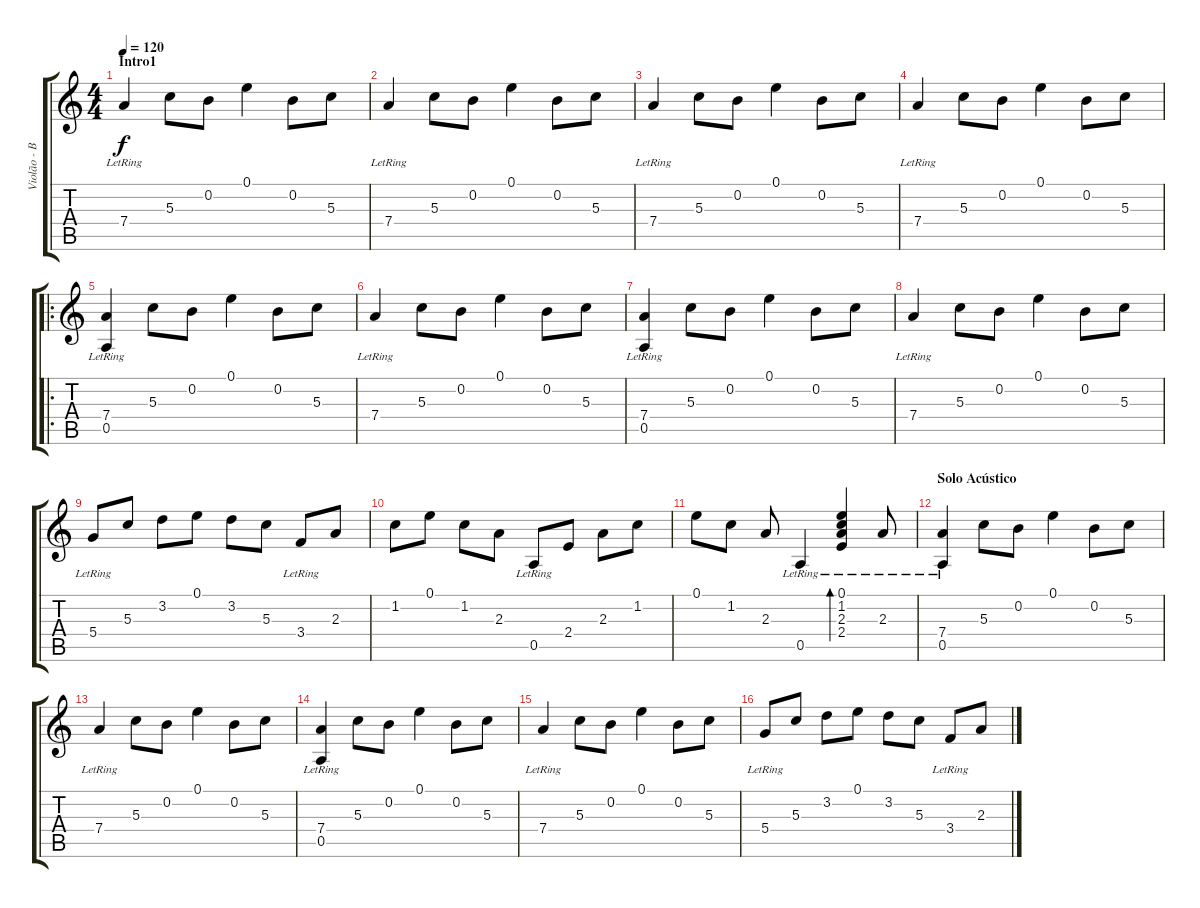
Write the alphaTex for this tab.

\track ("Violão - Base" "Violão - B") {instrument acousticguitarsteel}
\staff {score tabs}
\tuning (E4 B3 G3 D3 A2 E2) {hide}
\ts (4 4)
\section ("" "Intro1")
\tempo 120
\clef g2
\ks c
7.4{lr}.4{dy f instrument acousticguitarsteel} 5.3.8 0.2.8 0.1.4 0.2.8 5.3.8 |
7.4{lr}.4 5.3.8 0.2.8 0.1.4 0.2.8 5.3.8 |
7.4{lr}.4 5.3.8 0.2.8 0.1.4 0.2.8 5.3.8 |
7.4{lr}.4 5.3.8 0.2.8 0.1.4 0.2.8 5.3.8 |
\ro
(7.4{lr} 0.5{lr}).4 5.3.8 0.2.8 0.1.4 0.2.8 5.3.8 |
7.4{lr}.4 5.3.8 0.2.8 0.1.4 0.2.8 5.3.8 |
(7.4{lr} 0.5{lr}).4 5.3.8 0.2.8 0.1.4 0.2.8 5.3.8 |
7.4{lr}.4 5.3.8 0.2.8 0.1.4 0.2.8 5.3.8 |
5.4{lr}.8 5.3.8 3.2.8 0.1.8 3.2.8 5.3.8 3.4{lr}.8 2.3.8 |
1.2.8 0.1.8 1.2.8 2.3.8 0.5{lr}.8 2.4.8 2.3.8 1.2.8 |
0.1.8 1.2.8 2.3.8 0.5{lr}.4 (0.1 1.2 2.3{lr} 2.4).4{bd 240} 2.3{lr}.8 |
\section ("" "Solo Acústico")
(7.4{lr} 0.5{lr}).4 5.3.8 0.2.8 0.1.4 0.2.8 5.3.8 |
7.4{lr}.4 5.3.8 0.2.8 0.1.4 0.2.8 5.3.8 |
(7.4{lr} 0.5{lr}).4 5.3.8 0.2.8 0.1.4 0.2.8 5.3.8 |
7.4{lr}.4 5.3.8 0.2.8 0.1.4 0.2.8 5.3.8 |
5.4{lr}.8 5.3.8 3.2.8 0.1.8 3.2.8 5.3.8 3.4{lr}.8 2.3.8
